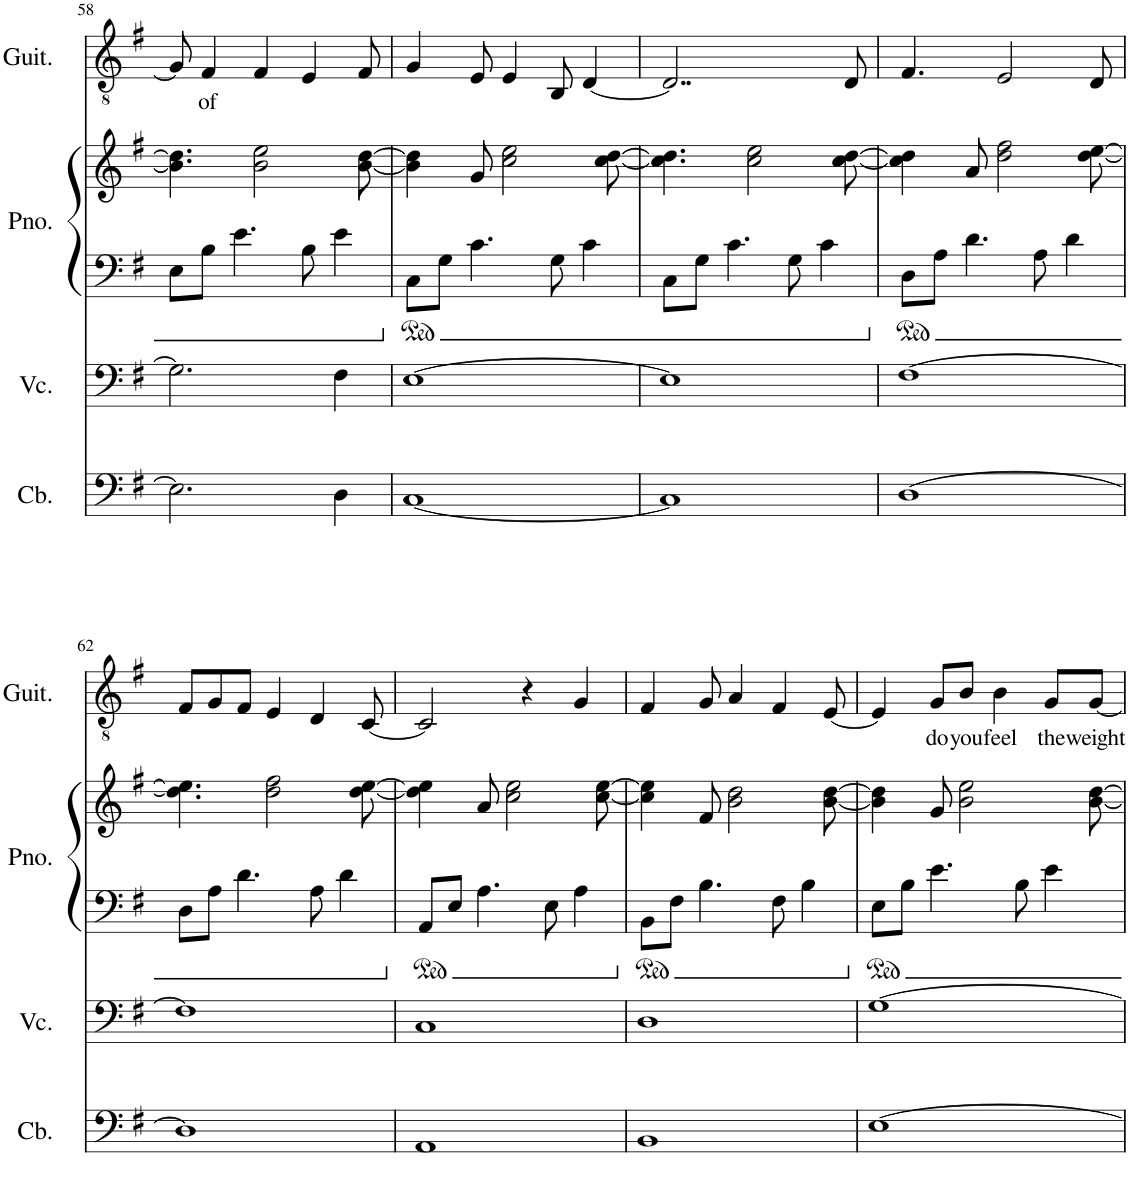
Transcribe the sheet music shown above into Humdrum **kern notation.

**kern	**kern	**kern	**kern	**kern	**text
*part4	*part3	*part2	*part2	*part1	*part1
*staff5	*staff4	*staff3	*staff2	*staff1	*staff1
*I"Contrabass	*I"Violoncello	*I"Piano	*	*I"Classical Guitar	*
*I'Cb.	*I'Vc.	*I'Pno.	*	*I'Guit.	*
!!LO:PB:g=z
*clefF4	*clefF4	*clefF4	*clefG2	*clefGv2	*
*Trd7c12	*	*	*	*	*
*k[f#]	*k[f#]	*k[f#]	*k[f#]	*k[f#]	*
*M4/4	*M4/4	*M4/4	*M4/4	*M4/4	*
=58	=58	=58	=58	=58	=58
2.E\]	2.G\]	8E\L	4.b\] 4.dd\]	8G/]	.
!	!	!	!	!	!LO:LY:b
.	.	8B\J	.	4F#/	of
.	.	4.e\	.	.	.
.	.	.	2b\ 2ee\	4F#/	.
.	.	8B\	.	4E/	.
4D\	4F#\	4e\	.	.	.
.	.	.	[8b\ [8dd\	8F#/	.
=59	=59	=59	=59	=59	=59
[1C	[1E	8C\L	4b\] 4dd\]	4G/	.
.	.	8G\J	.	.	.
.	.	4.c\	8g/	8E/	.
.	.	.	2cc\ 2ee\	4E/	.
.	.	8G\	.	8BB/	.
.	.	4c\	.	[4D/	.
.	.	.	[8cc\ [8dd\	.	.
=60	=60	=60	=60	=60	=60
1C]	1E]	8C\L	4.cc\] 4.dd\]	2..D/]	.
.	.	8G\J	.	.	.
.	.	4.c\	.	.	.
.	.	.	2cc\ 2ee\	.	.
.	.	8G\	.	.	.
.	.	4c\	.	.	.
.	.	.	[8cc\ [8dd\	8D/	.
=61	=61	=61	=61	=61	=61
[1D	[1F#	8D\L	4cc\] 4dd\]	4.F#/	.
.	.	8A\J	.	.	.
.	.	4.d\	8a/	.	.
.	.	.	2dd\ 2ff#\	2E/	.
.	.	8A\	.	.	.
.	.	4d\	.	.	.
.	.	.	[8dd\ [8ee\	8D/	.
!!LO:LB:g=z
=62	=62	=62	=62	=62	=62
1D]	1F#]	8D\L	4.dd\] 4.ee\]	8F#/L	.
.	.	8A\J	.	8G/	.
.	.	4.d\	.	8F#/J	.
.	.	.	2dd\ 2ff#\	4E/	.
.	.	8A\	.	4D/	.
.	.	4d\	.	.	.
.	.	.	[8dd\ [8ee\	[8C/	.
=63	=63	=63	=63	=63	=63
1AA	1C	8AA/L	4dd\] 4ee\]	2C/]	.
.	.	8E/J	.	.	.
.	.	4.A\	8a/	.	.
.	.	.	2cc\ 2ee\	.	.
.	.	.	.	4r	.
.	.	8E\	.	.	.
.	.	4A\	.	4G/	.
.	.	.	[8cc\ [8ee\	.	.
=64	=64	=64	=64	=64	=64
1BB	1D	8BB\L	4cc\] 4ee\]	4F#/	.
.	.	8F#\J	.	.	.
.	.	4.B\	8f#/	8G/	.
.	.	.	2b\ 2dd\	4A/	.
.	.	8F#\	.	4F#/	.
.	.	4B\	.	.	.
.	.	.	[8b\ [8dd\	[8E/	.
=65	=65	=65	=65	=65	=65
[1E	[1G	8E\L	4b\] 4dd\]	4E/]	.
.	.	8B\J	.	.	.
!	!	!	!	!	!LO:LY:b
.	.	4.e\	8g/	8G/L	do
!	!	!	!	!	!LO:LY:b
.	.	.	2b\ 2ee\	8B/J	you
!	!	!	!	!	!LO:LY:b
.	.	.	.	4B\	feel
.	.	8B\	.	.	.
!	!	!	!	!	!LO:LY:b
.	.	4e\	.	8G/L	the
!	!	!	!	!	!LO:LY:b
.	.	.	[8b\ [8dd\	[8G/J	weight
=	=	=	=	=	=
*-	*-	*-	*-	*-	*-
